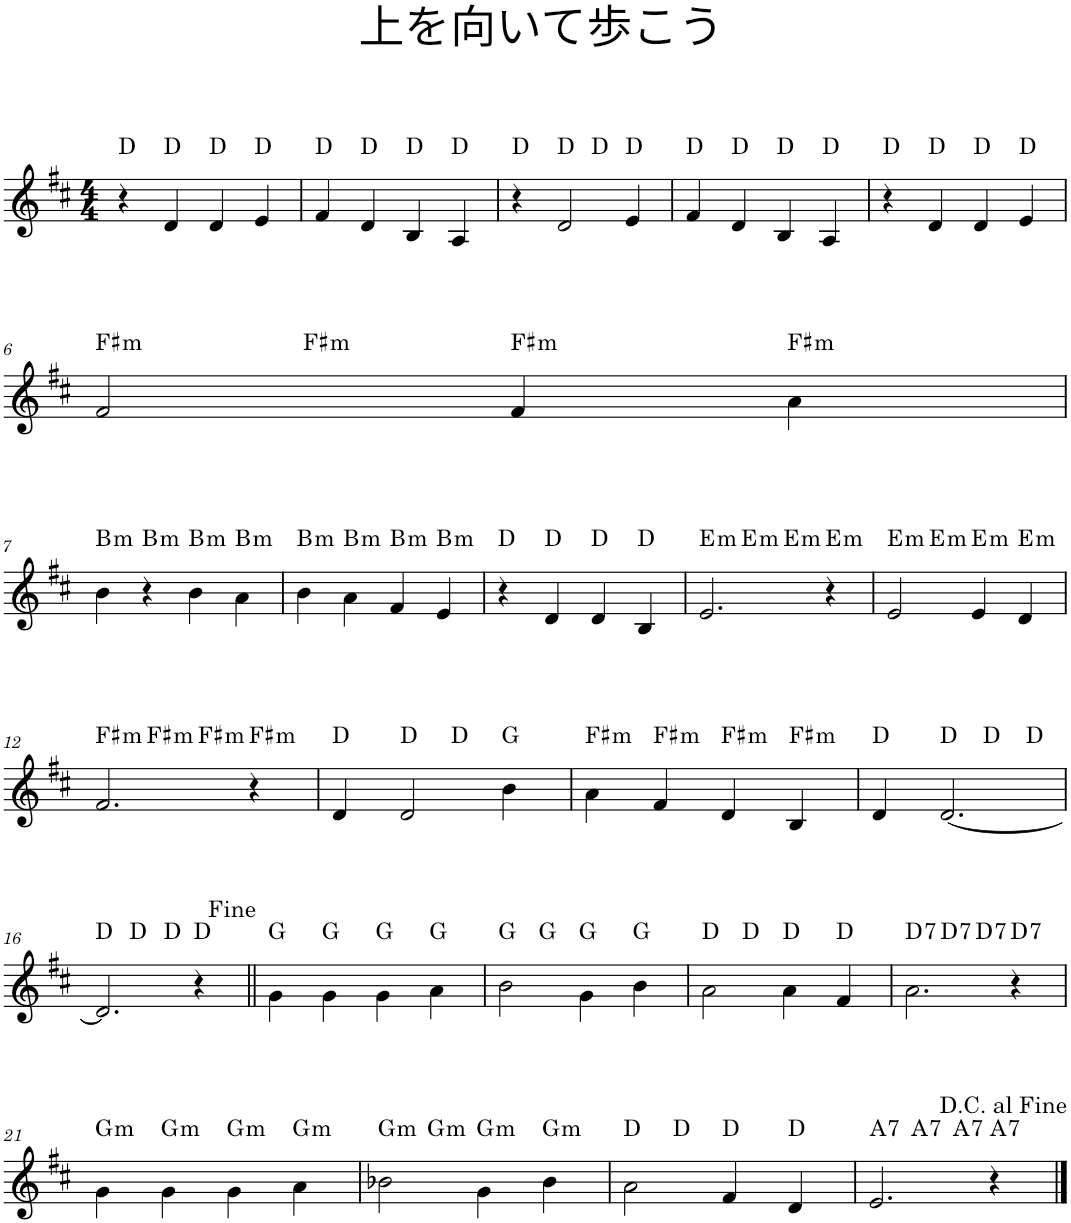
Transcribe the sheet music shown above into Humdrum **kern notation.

**kern	**harte
*part1	*part1
*staff1	*
*I"Piano	*
*I'Pno.	*
*clefG2	*
*k[f#c#]	*
*M4/4	*
=1	=1
4r	D:maj
4d/	D:maj
4d/	D:maj
4e/	D:maj
=2	=2
4f#/	D:maj
4d/	D:maj
4B/	D:maj
4A/	D:maj
=3	=3
*^	*
4r	2ryy	D:maj
2d/	.	D:maj
.	2ryy	D:maj
4e/	.	D:maj
*v	*v	*
=4	=4
4f#/	D:maj
4d/	D:maj
4B/	D:maj
4A/	D:maj
=5	=5
4r	D:maj
4d/	D:maj
4d/	D:maj
4e/	D:maj
!!LO:LB:g=z
=6	=6
!	!LO:H:kt=m
*^	*
2f#/	4ryy	F#:min
!	!	!LO:H:kt=m
.	2.ryy	F#:min
!	!	!LO:H:kt=m
4f#/	.	F#:min
!	!	!LO:H:kt=m
4a\	.	F#:min
!!LO:LB:g=z	!!
=7	=7	=7
!	!	!LO:H:kt=m
*v	*v	*
4b\	B:min
!	!LO:H:kt=m
4r	B:min
!	!LO:H:kt=m
4b\	B:min
!	!LO:H:kt=m
4a\	B:min
=8	=8
!	!LO:H:kt=m
4b\	B:min
!	!LO:H:kt=m
4a\	B:min
!	!LO:H:kt=m
4f#/	B:min
!	!LO:H:kt=m
4e/	B:min
=9	=9
4r	D:maj
4d/	D:maj
4d/	D:maj
4B/	D:maj
=10	=10
!	!LO:H:kt=m
*^	*
*	*^	*
2.e/	4ryy	2ryy	E:min
!	!	!	!LO:H:kt=m
.	2.ryy	.	E:min
!	!	!	!LO:H:kt=m
.	.	2ryy	E:min
!	!	!	!LO:H:kt=m
4r	.	.	E:min
=11	=11	=11	=11
!	!	!	!LO:H:kt=m
*	*v	*v	*
2e/	4ryy	E:min
!	!	!LO:H:kt=m
.	2.ryy	E:min
!	!	!LO:H:kt=m
4e/	.	E:min
!	!	!LO:H:kt=m
4d/	.	E:min
!!LO:LB:g=z	!!
=12	=12	=12
!	!	!LO:H:kt=m
*	*^	*
2.f#/	4ryy	2ryy	F#:min
!	!	!	!LO:H:kt=m
.	2.ryy	.	F#:min
!	!	!	!LO:H:kt=m
.	.	2ryy	F#:min
!	!	!	!LO:H:kt=m
4r	.	.	F#:min
*	*v	*v	*
=13	=13	=13
4d/	2ryy	D:maj
2d/	.	D:maj
.	2ryy	D:maj
4b\	.	G:maj
=14	=14	=14
!	!	!LO:H:kt=m
*v	*v	*
4a\	F#:min
!	!LO:H:kt=m
4f#/	F#:min
!	!LO:H:kt=m
4d/	F#:min
!	!LO:H:kt=m
4B/	F#:min
=15	=15
*^	*
*	*^	*
4d/	2ryy	2.ryy	D:maj
[<2.d/	.	.	D:maj
.	2ryy	.	D:maj
.	.	4ryy	D:maj
!!LO:LB:g=z	!!	!!
=16	=16	=16	=16
2.d/]	4ryy	2ryy	D:maj
.	2.ryy	.	D:maj
.	.	2ryy	D:maj
4r	.	.	D:maj
*v	*v	*v	*
=17||	=17||
4g\	G:maj
4g\	G:maj
4g\	G:maj
4a\	G:maj
=18	=18
*^	*
2b\	4ryy	G:maj
.	2.ryy	G:maj
4g\	.	G:maj
4b\	.	G:maj
=19	=19	=19
2a\	4ryy	D:maj
.	2.ryy	D:maj
4a\	.	D:maj
4f#/	.	D:maj
=20	=20	=20
!	!	!LO:H:kt=7
*	*^	*
2.a\	4ryy	2ryy	D:7
!	!	!	!LO:H:kt=7
.	2.ryy	.	D:7
!	!	!	!LO:H:kt=7
.	.	2ryy	D:7
!	!	!	!LO:H:kt=7
4r	.	.	D:7
!!LO:LB:g=z	!!	!!
=21	=21	=21	=21
!	!	!	!LO:H:kt=m
*v	*v	*v	*
4g\	G:min
!	!LO:H:kt=m
4g\	G:min
!	!LO:H:kt=m
4g\	G:min
!	!LO:H:kt=m
4a\	G:min
=22	=22
!	!LO:H:kt=m
*^	*
2b-X\	4ryy	G:min
!	!	!LO:H:kt=m
.	2.ryy	G:min
!	!	!LO:H:kt=m
4g\	.	G:min
!	!	!LO:H:kt=m
4b-\	.	G:min
=23	=23	=23
2a\	4ryy	D:maj
.	2.ryy	D:maj
4f#/	.	D:maj
4d/	.	D:maj
=24	=24	=24
!	!	!LO:H:kt=7
*	*^	*
2.e/	4ryy	2ryy	A:7
!	!	!	!LO:H:kt=7
.	2.ryy	.	A:7
!	!	!	!LO:H:kt=7
.	.	2ryy	A:7
!	!	!	!LO:H:kt=7
4r	.	.	A:7
*v	*v	*v	*
==	==
*-	*-
